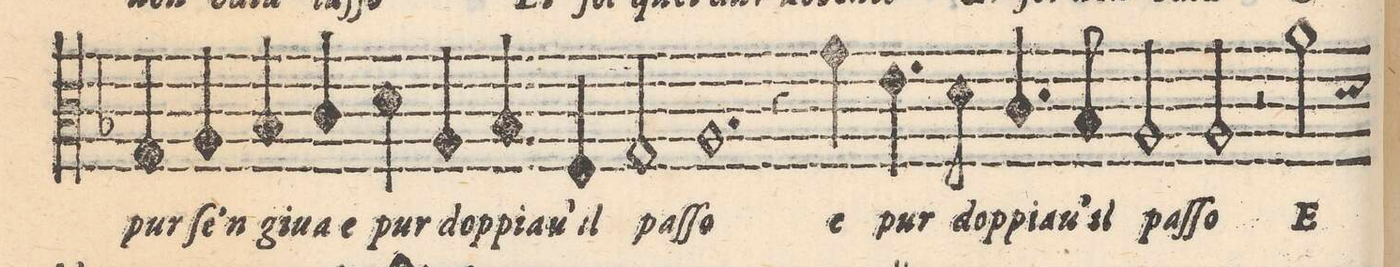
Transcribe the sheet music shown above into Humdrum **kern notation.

**kern	**text
*I"TENORE	*
*clefC3	*
*k[b-]	*
*met(C)	*
*M2/1	*
4G/	pur
4A/	ſe'n
4B-/	gi-
4c/	-ua e
4d\	pur
4A/	dop-
=37-	=37-
4B-/	-pia-
4F/	-u'il
2G/	paſ-
1.A	-ſo
=38-	=38-
4r	.
4g\	e
4.e\	pur
8d\	dop-
4.c/	-pia-
8B-/	-u'il
=39-	=39-
2A/	paſ-
2A/	-ſo
2r	.
2a\	E
*custos:d	*
=40-	=40-
*-	*-
